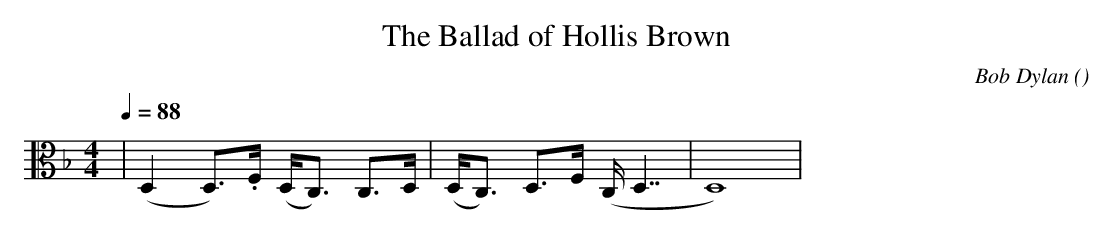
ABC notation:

X:1
T: The Ballad of Hollis Brown                          % title
C: Bob Dylan                          % composer
O:                           % origin.
M: 4/4                          % meter
L:1/8                        % length of shortest note
Q:1/4=88                           % tempo
K:Dm  clef=alto                         % key
V:1                          % voice 1
| (D,2 D,)>.F, (D,<C,) C,>D, | (D,<C,) D,>F, (C,/2 D,7/2 | D,8) |

| [D,A,]3 .A,2 z C2 | (A,G,2) F,2 z G,2 | ([D,A,][C,G,]2) [D,A,]2 z [D,C]2 | (+slide+[D,A,]8 | [D,A,]8) |
| [D,A,]3 .G,2 z F,2 | (G,A,) G,F, D,2 C,2 | D,3 F,2 G,D,C, | (C, D,7 | D,8) ||
| D,2 C,D,2 z F,2 | (D,F,) (D,C,2) z D,2 | F,G,2 F,2 D,D,C,| (C, D,7 | D,8) |
| A,2 G, A,2 z C2 | (A,C) (A,G,2) z F,2 | G,A,2 C2 DCG, | (+slide+[D,A,]8 | [D,A,]8) |
| F2 DCA,G,F,2 | G,2 A,G,F,D, C,2 | D,2 F,G,F,A,G,F, | (C, D,7 | D,8) ||
